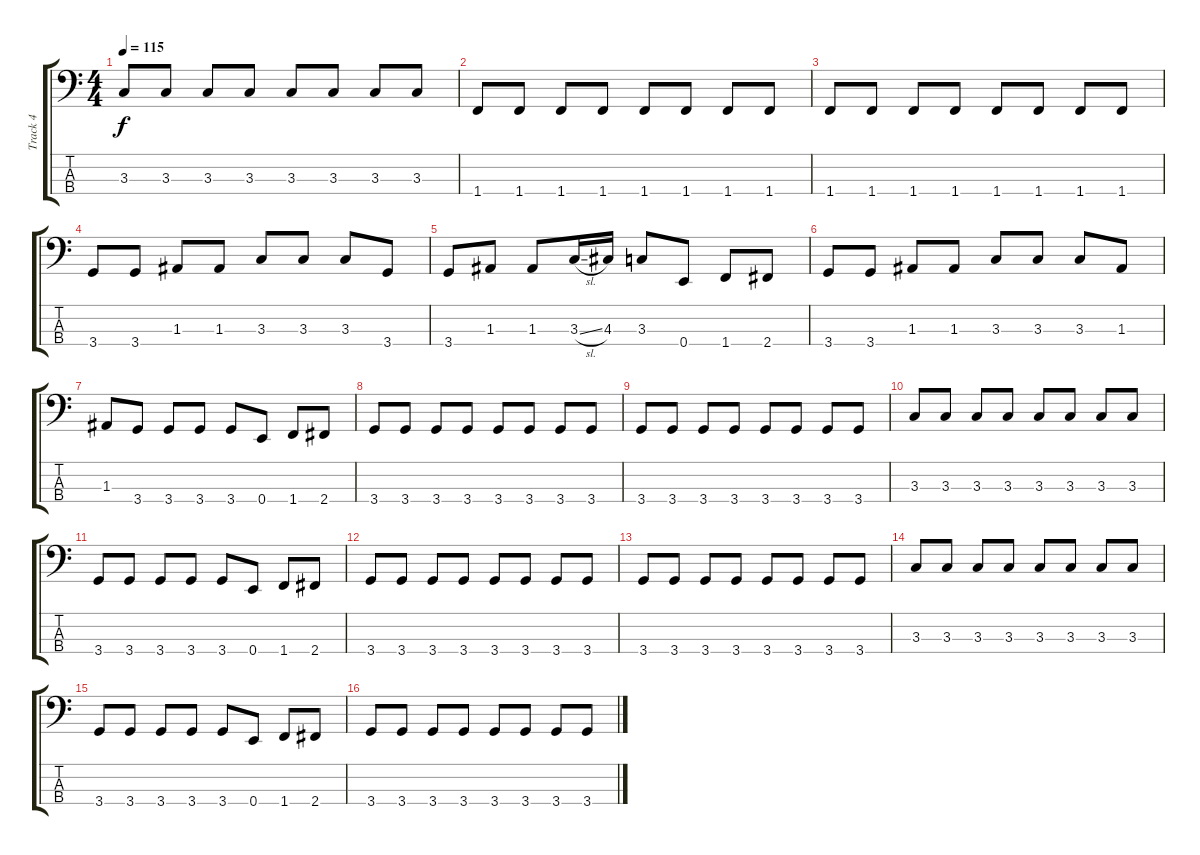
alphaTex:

\track ("Track 4" "Track 4") {instrument electricbassfinger}
\staff {score tabs}
\tuning (G2 D2 A1 E1) {hide}
\ts (4 4)
\tempo 115
\clef f4
\ks c
3.3.8{dy f} 3.3.8 3.3.8 3.3.8 3.3.8 3.3.8 3.3.8 3.3.8 |
1.4.8 1.4.8 1.4.8 1.4.8 1.4.8 1.4.8 1.4.8 1.4.8 |
1.4.8 1.4.8 1.4.8 1.4.8 1.4.8 1.4.8 1.4.8 1.4.8 |
3.4.8 3.4.8 1.3.8 1.3.8 3.3.8 3.3.8 3.3.8 3.4.8 |
3.4.8 1.3.8 1.3.8 3.3{sl}.16 4.3.16 3.3.8 0.4.8 1.4.8 2.4.8 |
3.4.8 3.4.8 1.3.8 1.3.8 3.3.8 3.3.8 3.3.8 1.3.8 |
1.3.8 3.4.8 3.4.8 3.4.8 3.4.8 0.4.8 1.4.8 2.4.8 |
3.4.8 3.4.8 3.4.8 3.4.8 3.4.8 3.4.8 3.4.8 3.4.8 |
3.4.8 3.4.8 3.4.8 3.4.8 3.4.8 3.4.8 3.4.8 3.4.8 |
3.3.8 3.3.8 3.3.8 3.3.8 3.3.8 3.3.8 3.3.8 3.3.8 |
3.4.8 3.4.8 3.4.8 3.4.8 3.4.8 0.4.8 1.4.8 2.4.8 |
3.4.8 3.4.8 3.4.8 3.4.8 3.4.8 3.4.8 3.4.8 3.4.8 |
3.4.8 3.4.8 3.4.8 3.4.8 3.4.8 3.4.8 3.4.8 3.4.8 |
3.3.8 3.3.8 3.3.8 3.3.8 3.3.8 3.3.8 3.3.8 3.3.8 |
3.4.8 3.4.8 3.4.8 3.4.8 3.4.8 0.4.8 1.4.8 2.4.8 |
3.4.8 3.4.8 3.4.8 3.4.8 3.4.8 3.4.8 3.4.8 3.4.8
